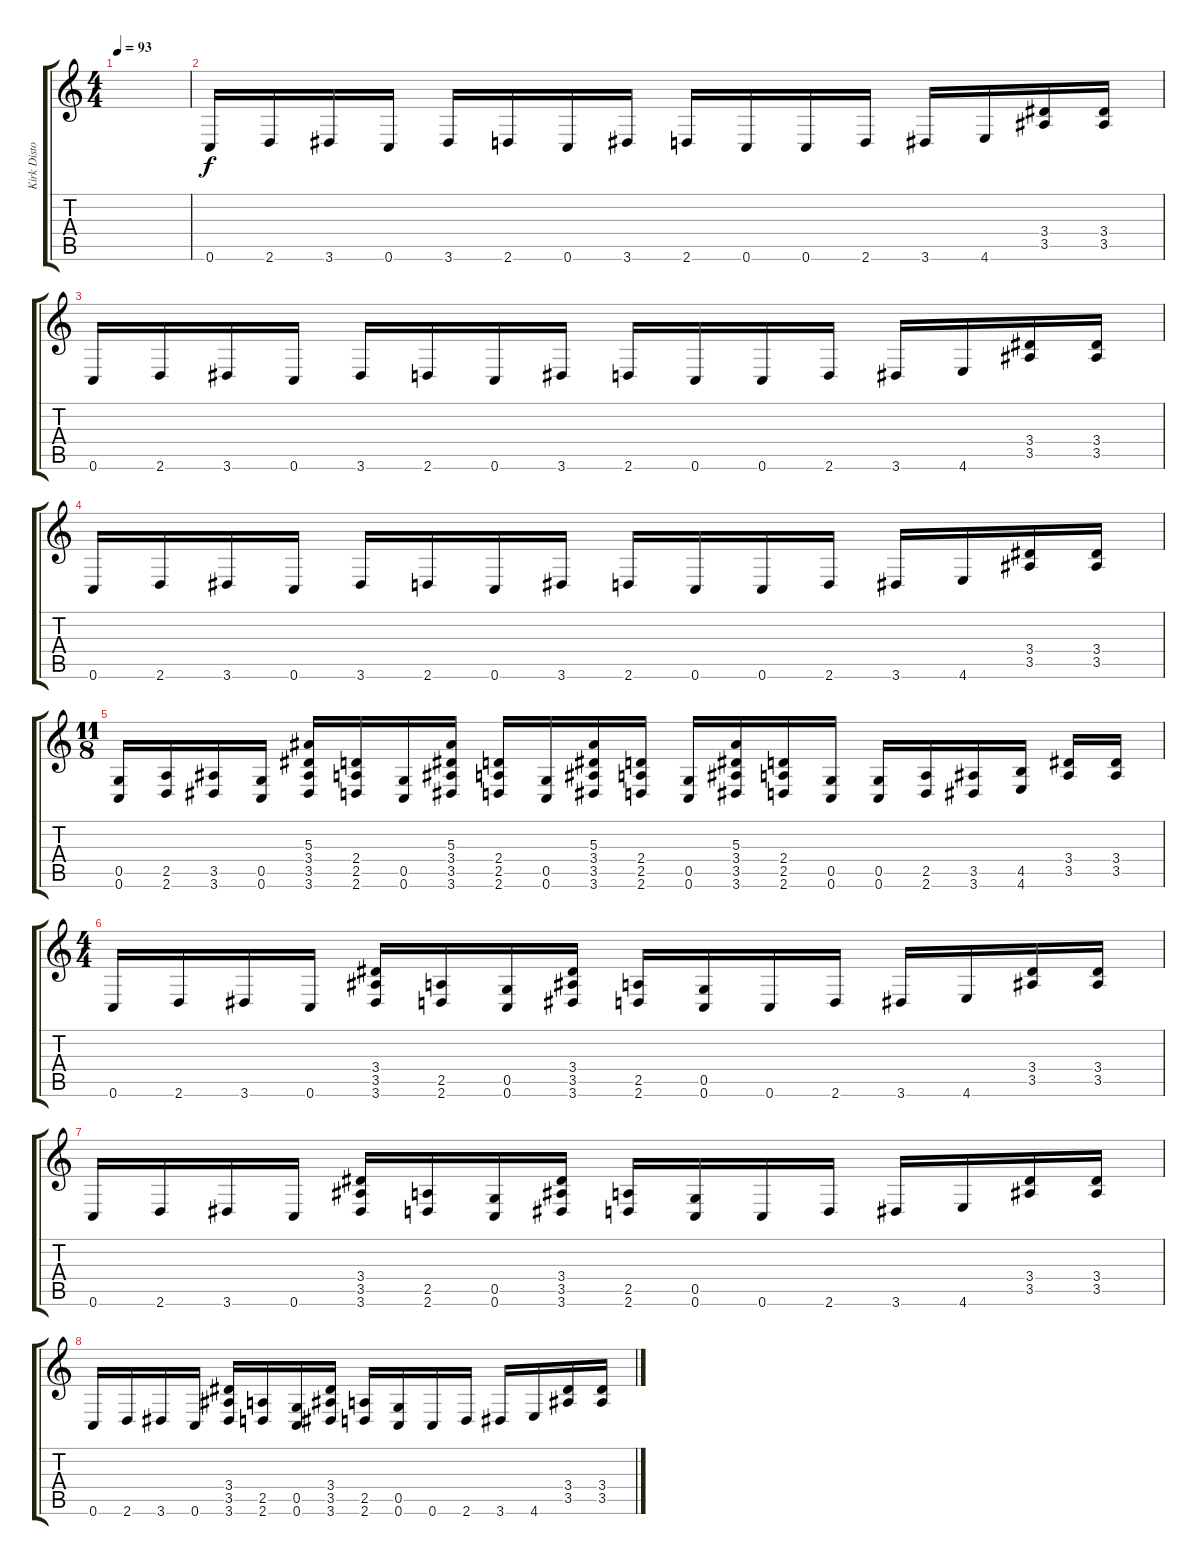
\track ("Kirk Distortion" "Kirk Disto") {instrument distortionguitar}
\staff {score tabs}
\tuning (D4 A3 F3 C3 G2 C2) {hide}
\ts (4 4)
\tempo 93
\clef g2
\ks c
|
0.6.16 2.6.16 3.6.16 0.6.16 3.6.16 2.6.16 0.6.16 3.6.16 2.6.16 0.6.16 0.6.16 2.6.16 3.6.16 4.6.16 (3.4 3.5).16 (3.4 3.5).16 |
0.6.16 2.6.16 3.6.16 0.6.16 3.6.16 2.6.16 0.6.16 3.6.16 2.6.16 0.6.16 0.6.16 2.6.16 3.6.16 4.6.16 (3.4 3.5).16 (3.4 3.5).16 |
0.6.16 2.6.16 3.6.16 0.6.16 3.6.16 2.6.16 0.6.16 3.6.16 2.6.16 0.6.16 0.6.16 2.6.16 3.6.16 4.6.16 (3.4 3.5).16 (3.4 3.5).16 |
\ts (11 8)
(0.5 0.6).16 (2.5 2.6).16 (3.5 3.6).16 (0.5 0.6).16 (5.3 3.4 3.5 3.6).16 (2.4 2.5 2.6).16 (0.5 0.6).16 (5.3 3.4 3.5 3.6).16 (2.4 2.5 2.6).16 (0.5 0.6).16 (5.3 3.4 3.5 3.6).16 (2.4 2.5 2.6).16 (0.5 0.6).16 (5.3 3.4 3.5 3.6).16 (2.4 2.5 2.6).16 (0.5 0.6).16 (0.5 0.6).16 (2.5 2.6).16 (3.5 3.6).16 (4.5 4.6).16 (3.4 3.5).16 (3.4 3.5).16 |
\ts (4 4)
0.6.16 2.6.16 3.6.16 0.6.16 (3.4 3.5 3.6).16 (2.5 2.6).16 (0.5 0.6).16 (3.4 3.5 3.6).16 (2.5 2.6).16 (0.5 0.6).16 0.6.16 2.6.16 3.6.16 4.6.16 (3.4 3.5).16 (3.4 3.5).16 |
0.6.16 2.6.16 3.6.16 0.6.16 (3.4 3.5 3.6).16 (2.5 2.6).16 (0.5 0.6).16 (3.4 3.5 3.6).16 (2.5 2.6).16 (0.5 0.6).16 0.6.16 2.6.16 3.6.16 4.6.16 (3.4 3.5).16 (3.4 3.5).16 |
0.6.16 2.6.16 3.6.16 0.6.16 (3.4 3.5 3.6).16 (2.5 2.6).16 (0.5 0.6).16 (3.4 3.5 3.6).16 (2.5 2.6).16 (0.5 0.6).16 0.6.16 2.6.16 3.6.16 4.6.16 (3.4 3.5).16 (3.4 3.5).16
